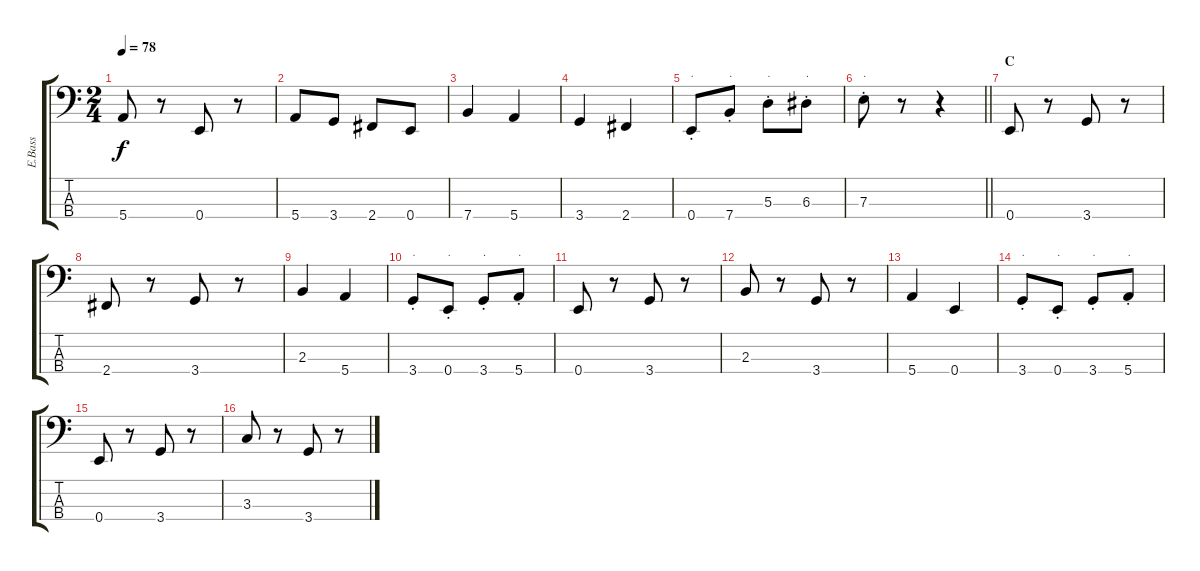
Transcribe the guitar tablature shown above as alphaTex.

\track ("E.Bass" "E.Bass") {instrument electricbassfinger}
\staff {score tabs}
\tuning (G2 D2 A1 E1) {hide}
\ts (2 4)
\tempo 78
\clef f4
\ks c
5.4.8{dy f} r.8 0.4.8 r.8 |
5.4.8 3.4.8 2.4.8 0.4.8 |
7.4.4 5.4.4 |
3.4.4 2.4.4 |
0.4{st}.8{txt "."} 7.4{st}.8{txt "."} 5.3{st}.8{txt "."} 6.3{st}.8{txt "."} |
\barLineRight lightlight
7.3{st}.8{txt "."} r.8 r.4 |
\section ("" "C")
0.4.8 r.8 3.4.8 r.8 |
2.4.8 r.8 3.4.8 r.8 |
2.3.4 5.4.4 |
3.4{st}.8{txt "."} 0.4{st}.8{txt "."} 3.4{st}.8{txt "."} 5.4{st}.8{txt "."} |
0.4.8 r.8 3.4.8 r.8 |
2.3.8 r.8 3.4.8 r.8 |
5.4.4 0.4.4 |
3.4{st}.8{txt "."} 0.4{st}.8{txt "."} 3.4{st}.8{txt "."} 5.4{st}.8{txt "."} |
0.4.8 r.8 3.4.8 r.8 |
3.3.8 r.8 3.4.8 r.8
